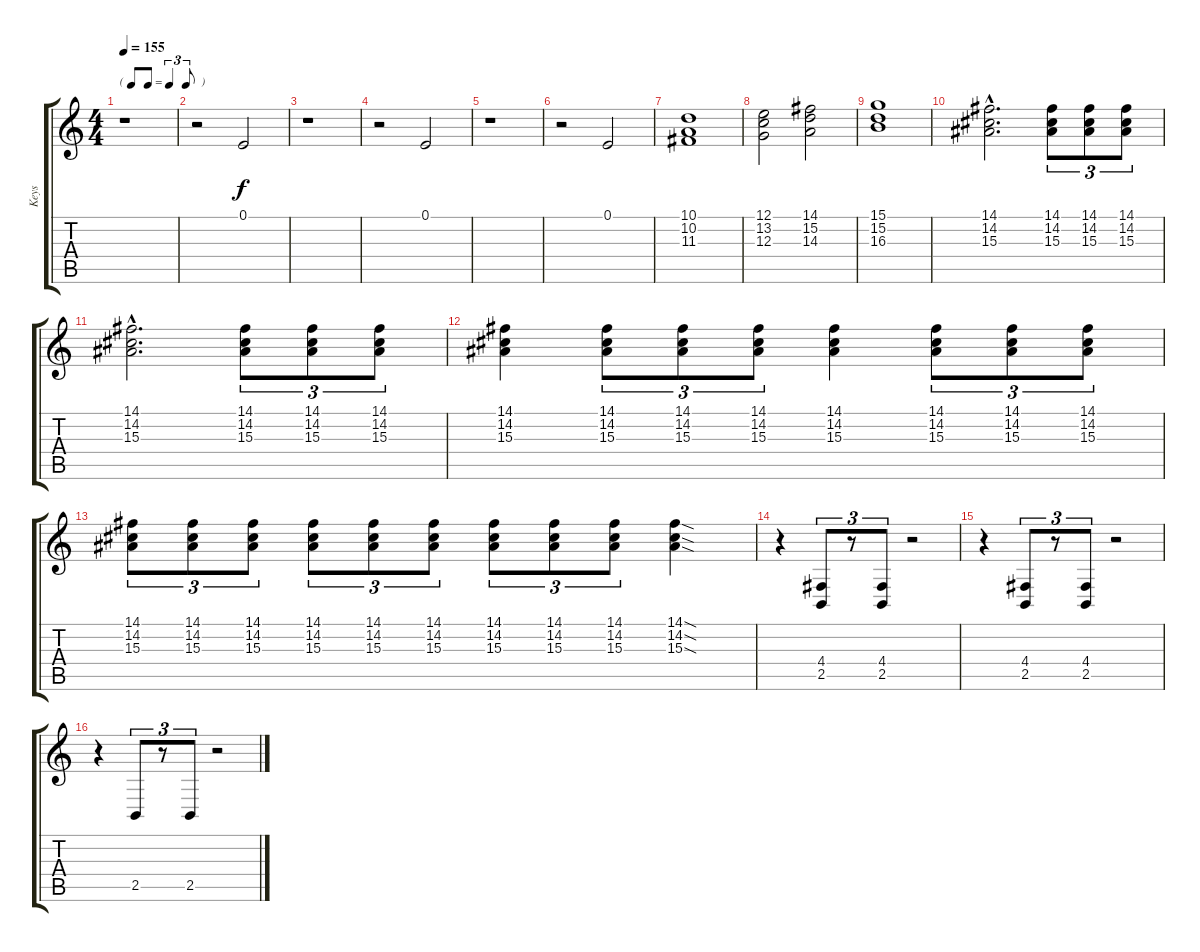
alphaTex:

\track ("Keys" "Keys") {instrument drawbarorgan}
\staff {score tabs}
\tuning (E4 B3 G3 D3 A2 E2) {hide}
\ts (4 4)
\tf triplet8th
\tempo 155
\clef g2
\ks c
r.1{dy f} |
r.2 0.1.2 |
r.1 |
r.2 0.1.2 |
r.1 |
r.2 0.1.2 |
(10.1 10.2 11.3).1 |
(12.1 13.2 12.3).2 (14.1 15.2 14.3).2 |
(15.1 15.2 16.3).1 |
(14.1{hac} 14.2{hac} 15.3{hac}).2{d} (14.1 14.2 15.3).8{tu (3 2)} (14.1 14.2 15.3).8{tu (3 2)} (14.1 14.2 15.3).8{tu (3 2)} |
(14.1{hac} 14.2{hac} 15.3{hac}).2{d} (14.1 14.2 15.3).8{tu (3 2)} (14.1 14.2 15.3).8{tu (3 2)} (14.1 14.2 15.3).8{tu (3 2)} |
(14.1 14.2 15.3).4 (14.1 14.2 15.3).8{tu (3 2)} (14.1 14.2 15.3).8{tu (3 2)} (14.1 14.2 15.3).8{tu (3 2)} (14.1 14.2 15.3).4 (14.1 14.2 15.3).8{tu (3 2)} (14.1 14.2 15.3).8{tu (3 2)} (14.1 14.2 15.3).8{tu (3 2)} |
(14.1 14.2 15.3).8{tu (3 2)} (14.1 14.2 15.3).8{tu (3 2)} (14.1 14.2 15.3).8{tu (3 2)} (14.1 14.2 15.3).8{tu (3 2)} (14.1 14.2 15.3).8{tu (3 2)} (14.1 14.2 15.3).8{tu (3 2)} (14.1 14.2 15.3).8{tu (3 2)} (14.1 14.2 15.3).8{tu (3 2)} (14.1 14.2 15.3).8{tu (3 2)} (14.1{sod} 14.2{sod} 15.3{sod}).4 |
r.4{volume 10} (4.4 2.5).8{tu (3 2)} r.8{tu (3 2)} (4.4 2.5).8{tu (3 2)} r.2 |
r.4 (4.4 2.5).8{tu (3 2)} r.8{tu (3 2)} (4.4 2.5).8{tu (3 2)} r.2 |
r.4 2.5.8{tu (3 2)} r.8{tu (3 2)} 2.5.8{tu (3 2)} r.2
